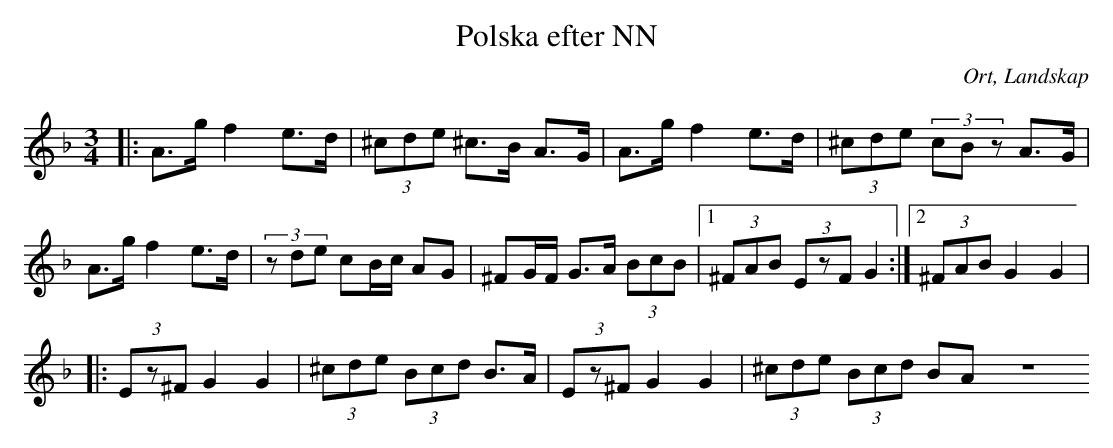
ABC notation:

X:1
T:Polska efter NN
O:Ort, Landskap
M:3/4
L:1/8
K:Dm
|: A>g f2 e>d|(3^cde ^c>B A>G|A>g f2 e>d|(3^cde (3cBz A>G|A>g f2 e>d|(3zde cB/c/ AG|^FG/F/ G>A (3BcB|1 (3^FAB (3EzF G2  :|2(3^FAB G2 G2|
|:(3Ez^F G2 G2|(3^cde (3Bcd B>A|(3Ez^F G2 G2|(3^cde (3Bcd (3BAZ
